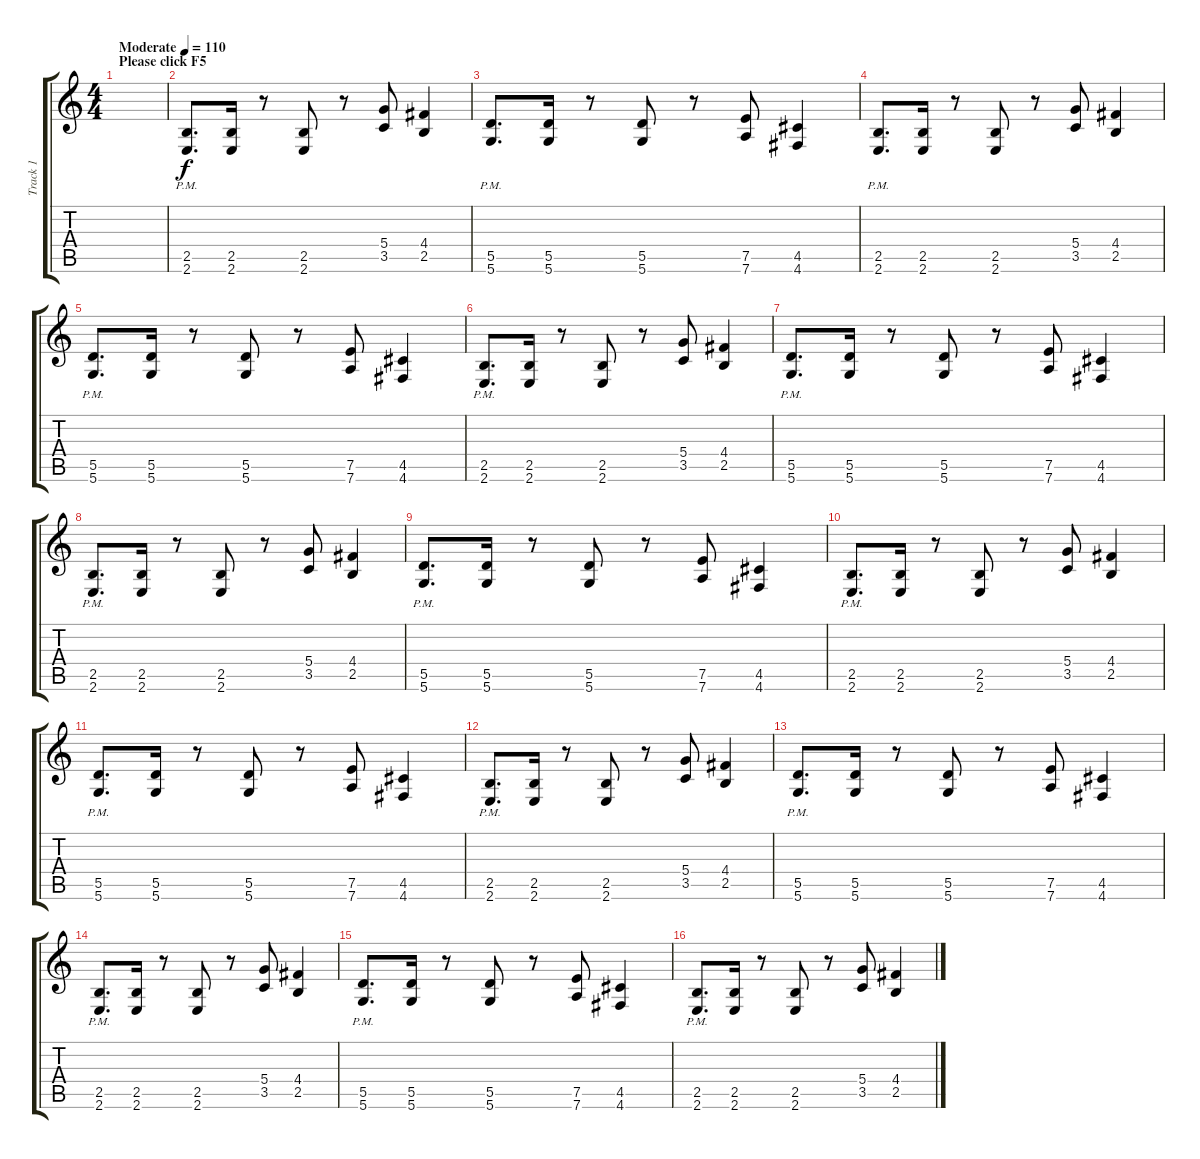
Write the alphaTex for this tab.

\track ("Track 1" "Track 1") {instrument distortionguitar}
\staff {score tabs}
\tuning (E4 B3 G3 D3 A2 D2) {hide}
\ts (4 4)
\section ("" "Please click F5")
\tempo (110 "Moderate")
\clef g2
\ks c
|
(2.5{pm} 2.6{pm}).8{d} (2.5 2.6).16 r.8 (2.5 2.6).8 r.8 (5.4 3.5).8 (4.4 2.5).4 |
(5.5{pm} 5.6{pm}).8{d} (5.5 5.6).16 r.8 (5.5 5.6).8 r.8 (7.5 7.6).8 (4.5 4.6).4 |
(2.5{pm} 2.6{pm}).8{d} (2.5 2.6).16 r.8 (2.5 2.6).8 r.8 (5.4 3.5).8 (4.4 2.5).4 |
(5.5{pm} 5.6{pm}).8{d} (5.5 5.6).16 r.8 (5.5 5.6).8 r.8 (7.5 7.6).8 (4.5 4.6).4 |
(2.5{pm} 2.6{pm}).8{d} (2.5 2.6).16 r.8 (2.5 2.6).8 r.8 (5.4 3.5).8 (4.4 2.5).4 |
(5.5{pm} 5.6{pm}).8{d} (5.5 5.6).16 r.8 (5.5 5.6).8 r.8 (7.5 7.6).8 (4.5 4.6).4 |
(2.5{pm} 2.6{pm}).8{d} (2.5 2.6).16 r.8 (2.5 2.6).8 r.8 (5.4 3.5).8 (4.4 2.5).4 |
(5.5{pm} 5.6{pm}).8{d} (5.5 5.6).16 r.8 (5.5 5.6).8 r.8 (7.5 7.6).8 (4.5 4.6).4 |
(2.5{pm} 2.6{pm}).8{d} (2.5 2.6).16 r.8 (2.5 2.6).8 r.8 (5.4 3.5).8 (4.4 2.5).4 |
(5.5{pm} 5.6{pm}).8{d} (5.5 5.6).16 r.8 (5.5 5.6).8 r.8 (7.5 7.6).8 (4.5 4.6).4 |
(2.5{pm} 2.6{pm}).8{d} (2.5 2.6).16 r.8 (2.5 2.6).8 r.8 (5.4 3.5).8 (4.4 2.5).4 |
(5.5{pm} 5.6{pm}).8{d} (5.5 5.6).16 r.8 (5.5 5.6).8 r.8 (7.5 7.6).8 (4.5 4.6).4 |
(2.5{pm} 2.6{pm}).8{d} (2.5 2.6).16 r.8 (2.5 2.6).8 r.8 (5.4 3.5).8 (4.4 2.5).4 |
(5.5{pm} 5.6{pm}).8{d} (5.5 5.6).16 r.8 (5.5 5.6).8 r.8 (7.5 7.6).8 (4.5 4.6).4 |
(2.5{pm} 2.6{pm}).8{d} (2.5 2.6).16 r.8 (2.5 2.6).8 r.8 (5.4 3.5).8 (4.4 2.5).4
